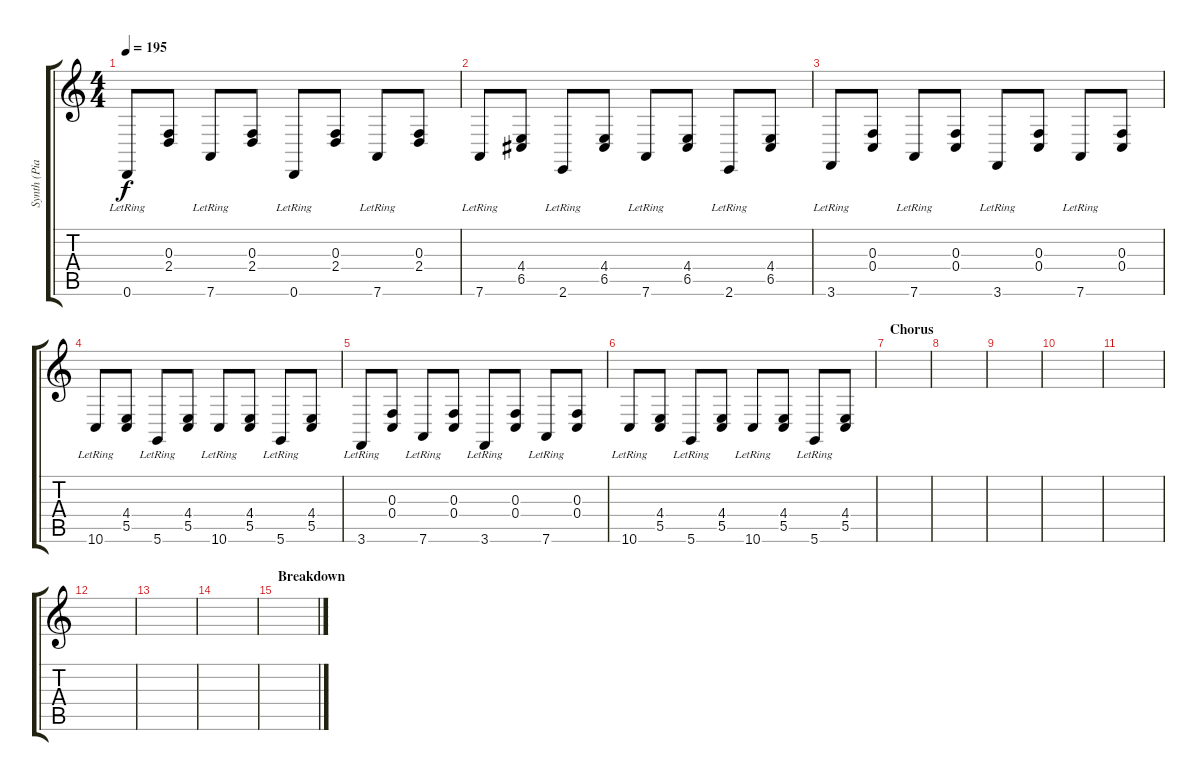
\track ("Synth (Piano)" "Synth (Pia") {instrument brightacousticpiano}
\staff {score tabs}
\tuning (D4 A3 F3 C3 G2 D2) {hide}
\ts (4 4)
\tempo 195
\clef g2
\ks c
0.6{lr}.8{dy f} (0.3 2.4).8 7.6{lr}.8 (0.3 2.4).8 0.6{lr}.8 (0.3 2.4).8 7.6{lr}.8 (0.3 2.4).8 |
7.6{lr}.8 (4.4 6.5).8 2.6{lr}.8 (4.4 6.5).8 7.6{lr}.8 (4.4 6.5).8 2.6{lr}.8 (4.4 6.5).8 |
3.6{lr}.8 (0.3 0.4).8 7.6{lr}.8 (0.3 0.4).8 3.6{lr}.8 (0.3 0.4).8 7.6{lr}.8 (0.3 0.4).8 |
10.6{lr}.8 (4.4 5.5).8 5.6{lr}.8 (4.4 5.5).8 10.6{lr}.8 (4.4 5.5).8 5.6{lr}.8 (4.4 5.5).8 |
3.6{lr}.8 (0.3 0.4).8 7.6{lr}.8 (0.3 0.4).8 3.6{lr}.8 (0.3 0.4).8 7.6{lr}.8 (0.3 0.4).8 |
10.6{lr}.8 (4.4 5.5).8 5.6{lr}.8 (4.4 5.5).8 10.6{lr}.8 (4.4 5.5).8 5.6{lr}.8 (4.4 5.5).8 |
\section ("" "Chorus")
|
|
|
|
|
|
|
|
\section ("" "Breakdown")
